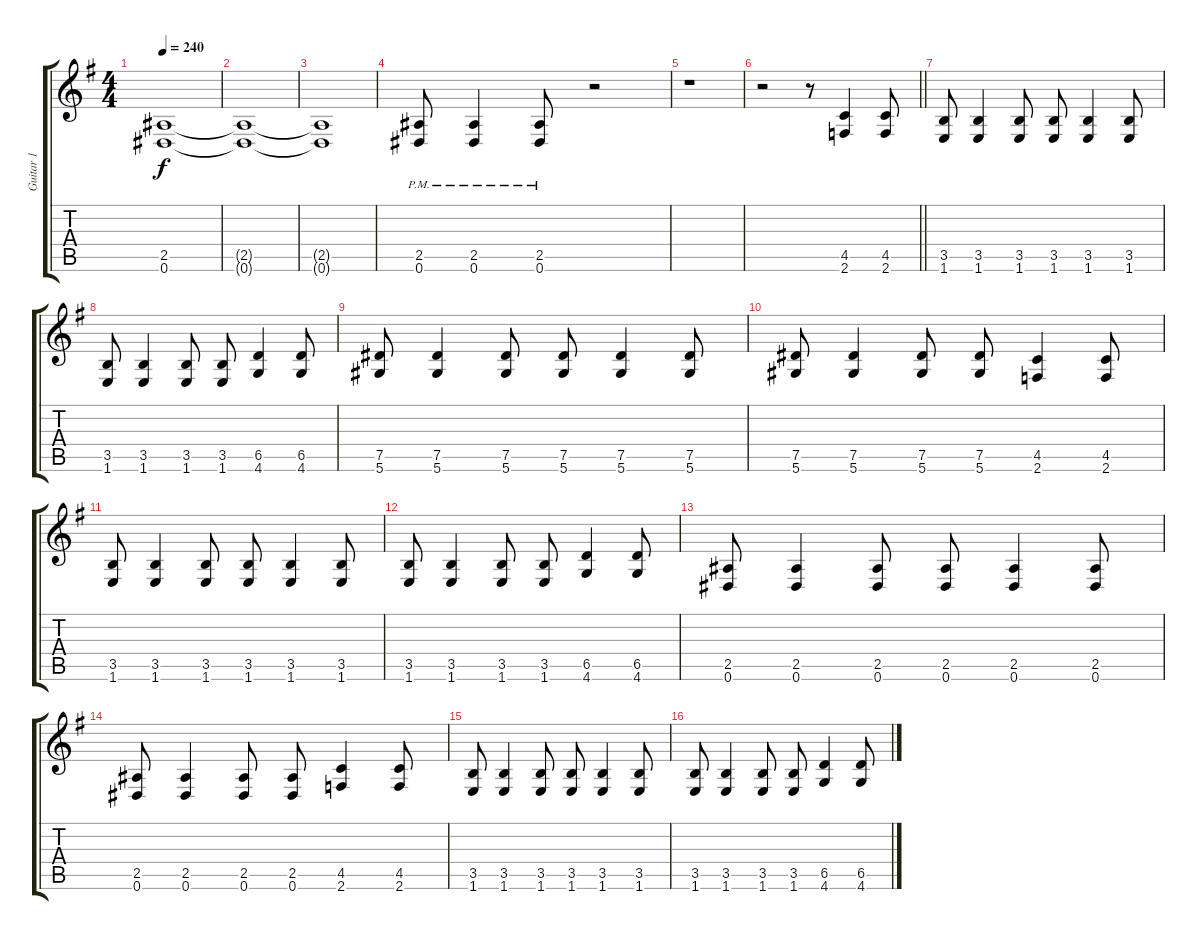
\track ("Guitar 1" "Guitar 1") {instrument distortionguitar}
\staff {score tabs}
\tuning (Eb4 Bb3 Gb3 Db3 Ab2 Eb2) {hide}
\ts (4 4)
\tempo 240
\clef g2
\ks eminor
(2.5{t} 0.6{t}).1{dy f} |
(2.5{t} 0.6{t}).1 |
(2.5{t} 0.6{t}).1 |
(2.5{pm} 0.6{pm}).8 (2.5{pm} 0.6{pm}).4 (2.5{pm} 0.6{pm}).8 r.2 |
r.1 |
\barLineRight lightlight
r.2 r.8 (4.5 2.6).4 (4.5 2.6).8 |
(3.5 1.6).8 (3.5 1.6).4 (3.5 1.6).8 (3.5 1.6).8 (3.5 1.6).4 (3.5 1.6).8 |
(3.5 1.6).8 (3.5 1.6).4 (3.5 1.6).8 (3.5 1.6).8 (6.5 4.6).4 (6.5 4.6).8 |
(7.5 5.6).8 (7.5 5.6).4 (7.5 5.6).8 (7.5 5.6).8 (7.5 5.6).4 (7.5 5.6).8 |
(7.5 5.6).8 (7.5 5.6).4 (7.5 5.6).8 (7.5 5.6).8 (4.5 2.6).4 (4.5 2.6).8 |
(3.5 1.6).8 (3.5 1.6).4 (3.5 1.6).8 (3.5 1.6).8 (3.5 1.6).4 (3.5 1.6).8 |
(3.5 1.6).8 (3.5 1.6).4 (3.5 1.6).8 (3.5 1.6).8 (6.5 4.6).4 (6.5 4.6).8 |
(2.5 0.6).8 (2.5 0.6).4 (2.5 0.6).8 (2.5 0.6).8 (2.5 0.6).4 (2.5 0.6).8 |
(2.5 0.6).8 (2.5 0.6).4 (2.5 0.6).8 (2.5 0.6).8 (4.5 2.6).4 (4.5 2.6).8 |
(3.5 1.6).8 (3.5 1.6).4 (3.5 1.6).8 (3.5 1.6).8 (3.5 1.6).4 (3.5 1.6).8 |
(3.5 1.6).8 (3.5 1.6).4 (3.5 1.6).8 (3.5 1.6).8 (6.5 4.6).4 (6.5 4.6).8
